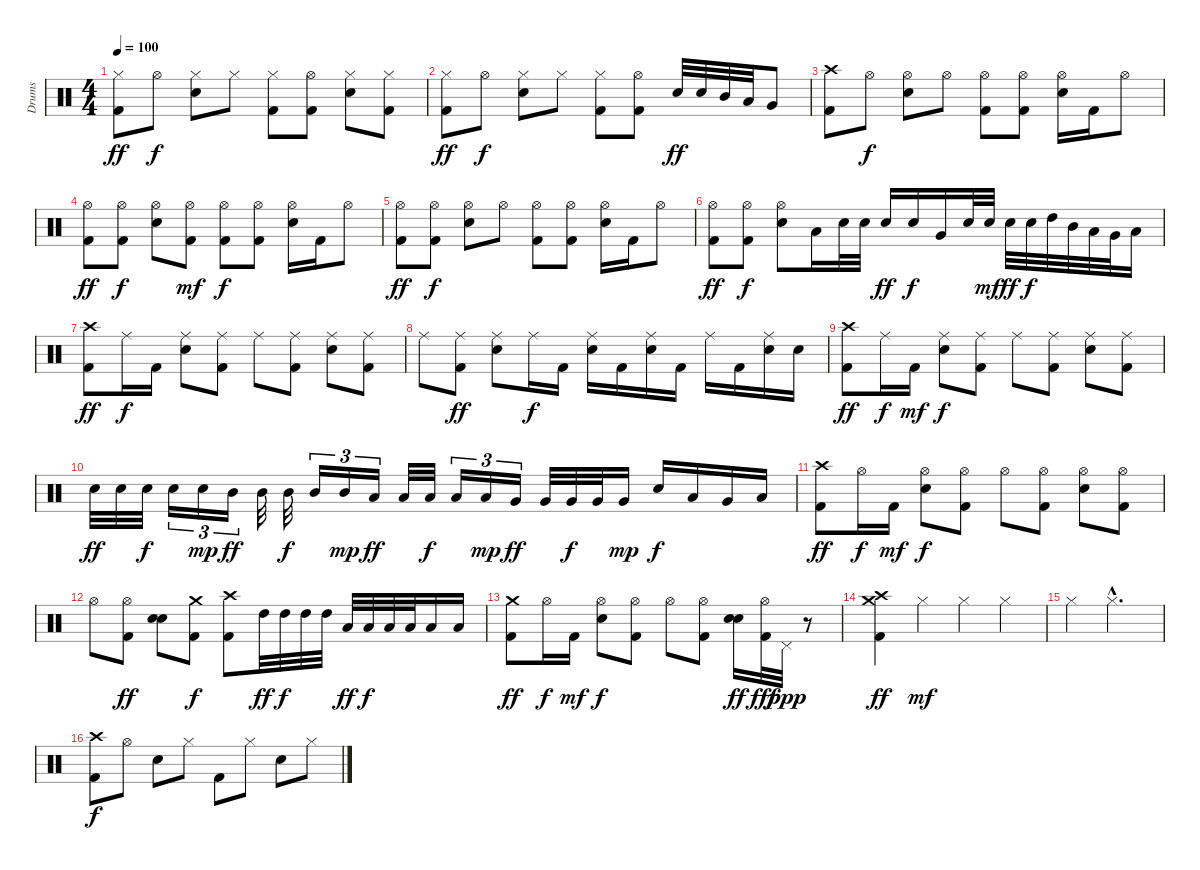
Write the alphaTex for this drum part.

\track ("Drums" "Drums") {instrument percussion}
\staff {score}
\articulation defaults
\ts (4 4)
\tempo 100
\clef neutral
\ks c
("Hi-Hat (closed)" "Kick (hit) 2").8{dy ff} "Hi-Hat (open)".8{dy f} ("Hi-Hat (closed)" "Snare (hit) 2").8 "Hi-Hat (closed)".8 ("Hi-Hat (closed)" "Kick (hit) 2").8 ("Hi-Hat (open)" "Kick (hit) 2").8 ("Hi-Hat (closed)" "Snare (hit) 2").8 ("Kick (hit) 2" "Hi-Hat (closed)").8 |
("Hi-Hat (closed)" "Kick (hit) 2").8{dy ff} "Hi-Hat (open)".8{dy f} ("Hi-Hat (closed)" "Snare (hit) 2").8 "Hi-Hat (closed)".8 ("Hi-Hat (closed)" "Kick (hit) 2").8 ("Hi-Hat (open)" "Kick (hit) 2").8 "Snare (hit) 2".32{dy ff} "Snare (hit) 2".32 "Mid Tom (hit)".32 "Low Tom (hit)".32 "Very Low Tom (hit)".8 |
("Crash high (hit)" "Kick (hit) 2").8 "Hi-Hat (open)".8{dy f} ("Hi-Hat (open)" "Snare (hit) 2").8 "Hi-Hat (open)".8 ("Hi-Hat (open)" "Kick (hit) 2").8 ("Hi-Hat (open)" "Kick (hit) 2").8 ("Hi-Hat (open)" "Snare (hit) 2").16 "Kick (hit) 2".16 "Hi-Hat (open)".8 |
("Hi-Hat (open)" "Kick (hit) 2").8{dy ff} ("Hi-Hat (open)" "Kick (hit) 2").8{dy f} ("Hi-Hat (open)" "Snare (hit) 2").8 ("Hi-Hat (open)" "Kick (hit) 2").8{dy mf} ("Hi-Hat (open)" "Kick (hit) 2").8{dy f} ("Hi-Hat (open)" "Kick (hit) 2").8 ("Hi-Hat (open)" "Snare (hit) 2").16 "Kick (hit) 2".16 "Hi-Hat (open)".8 |
("Hi-Hat (open)" "Kick (hit) 2").8{dy ff} ("Hi-Hat (open)" "Kick (hit) 2").8{dy f} ("Hi-Hat (open)" "Snare (hit) 2").8 "Hi-Hat (open)".8 ("Hi-Hat (open)" "Kick (hit) 2").8 ("Hi-Hat (open)" "Kick (hit) 2").8 ("Hi-Hat (open)" "Snare (hit) 2").16 "Kick (hit) 2".16 "Hi-Hat (open)".8 |
("Hi-Hat (open)" "Kick (hit) 2").8{dy ff} ("Hi-Hat (open)" "Kick (hit) 2").8{dy f} ("Hi-Hat (open)" "Snare (hit) 2").8 "Low Tom (hit)".16 "Snare (hit) 2".32 "Snare (hit) 2".32 "Snare (hit) 2".16{dy ff} "Snare (hit) 2".16{dy f} "Very Low Tom (hit)".16 "Snare (hit) 2".32 "Snare (hit) 2".32{dy mf} "Snare (hit) 2".32{dy ff} "Snare (hit) 2".32{dy f} "High Tom (hit)".32 "Mid Tom (hit)".32 "Low Tom (hit)".32 "Very Low Tom (hit)".32 "Low Floor Tom (hit)".16 |
("Crash high (hit)" "Kick (hit) 2").8{dy ff} "Ride (middle)".16{dy f} "Kick (hit) 2".16 ("Ride (middle)" "Snare (hit) 2").8 ("Ride (middle)" "Kick (hit) 2").8 "Ride (middle)".8 ("Ride (middle)" "Kick (hit) 2").8 ("Ride (middle)" "Snare (hit) 2").8 ("Kick (hit) 2" "Ride (middle)").8 |
"Ride (middle)".8 ("Ride (middle)" "Kick (hit) 2").8{dy ff} ("Ride (middle)" "Snare (hit) 2").8 "Ride (middle)".16{dy f} "Kick (hit) 2".16 ("Snare (hit) 2" "Ride (middle)").16 "Kick (hit) 2".16 ("Snare (hit) 2" "Ride (middle)").16 "Kick (hit) 2".16 "Ride (middle)".16 "Kick (hit) 2".16 ("Ride (middle)" "Snare (hit) 2").16 "Snare (hit) 2".16 |
("Crash high (hit)" "Kick (hit) 2").8{dy ff} "Ride (middle)".16{dy f} "Kick (hit) 2".16{dy mf} ("Ride (middle)" "Snare (hit) 2").8{dy f} ("Ride (middle)" "Kick (hit) 2").8 "Ride (middle)".8 ("Ride (middle)" "Kick (hit) 2").8 ("Ride (middle)" "Snare (hit) 2").8 ("Kick (hit) 2" "Ride (middle)").8 |
"Snare (hit) 2".32{dy ff} "Snare (hit) 2".32 "Snare (hit) 2".32{dy f} "Snare (hit) 2".16{tu (3 2)} "Snare (hit) 2".16{tu (3 2) dy mp} "Mid Tom (hit)".16{tu (3 2) dy ff} "Mid Tom (hit)".32 "Mid Tom (hit)".32{dy f} "Mid Tom (hit)".16{tu (3 2)} "Mid Tom (hit)".16{tu (3 2) dy mp} "Low Tom (hit)".16{tu (3 2) dy ff} "Low Tom (hit)".32 "Low Tom (hit)".32{dy f} "Low Tom (hit)".16{tu (3 2)} "Low Tom (hit)".16{tu (3 2) dy mp} "Very Low Tom (hit)".16{tu (3 2) dy ff} "Very Low Tom (hit)".32 "Very Low Tom (hit)".32{dy f} "Very Low Tom (hit)".32 "Very Low Tom (hit)".16{dy mp} "Snare (hit) 2".16{dy f} "Low Tom (hit)".16 "Very Low Tom (hit)".16 "Low Floor Tom (hit)".16 |
("Crash high (hit)" "Kick (hit) 2").8{dy ff} "Hi-Hat (open)".16{dy f} "Kick (hit) 2".16{dy mf} ("Hi-Hat (open)" "Snare (hit) 2").8{dy f} ("Hi-Hat (open)" "Kick (hit) 2").8 "Hi-Hat (open)".8 ("Hi-Hat (open)" "Kick (hit) 2").8 ("Hi-Hat (open)" "Snare (hit) 2").8 ("Hi-Hat (open)" "Kick (hit) 2").8 |
"Hi-Hat (open)".8 ("Hi-Hat (open)" "Kick (hit) 2").8{dy ff} ("Snare (hit) 2" "Snare (hit) 2").8 ("Crash medium (hit)" "Kick (hit) 2").8{dy f} ("Crash high (hit)" "Kick (hit) 2").8 "High Tom (hit)".32{dy ff} "High Tom (hit)".32{dy f} "High Tom (hit)".32 "High Tom (hit)".32 "Low Tom (hit)".32{dy ff} "Low Tom (hit)".32{dy f} "Low Tom (hit)".32 "Low Tom (hit)".32 "Low Floor Tom (hit)".16 "Low Floor Tom (hit)".16 |
("Crash medium (hit)" "Kick (hit) 2").8{dy ff} "Hi-Hat (open)".16{dy f} "Kick (hit) 2".16{dy mf} ("Hi-Hat (open)" "Snare (hit) 2").8{dy f} ("Hi-Hat (open)" "Kick (hit) 2").8 "Hi-Hat (open)".8 ("Hi-Hat (open)" "Kick (hit) 2").8 ("Snare (hit) 2" "Snare (hit) 2").16{dy ff} ("Hi-Hat (open)" "Kick (hit) 2").32{dy fff} "Pedal Hi-Hat (hit)".32{dy ppp} r.8 |
("Crash medium (hit)" "Crash high (hit)" "Kick (hit) 2").4{dy ff} "Hi-Hat (closed)".4{dy mf} "Hi-Hat (closed)".4 "Hi-Hat (closed)".4 |
"Hi-Hat (closed)".4 "Hi-Hat (closed)"{hac}.2{d} |
("Crash high (hit)" "Kick (hit) 2").8{dy f} "Hi-Hat (open)".8 "Snare (hit) 2".8 "Hi-Hat (closed)".8 "Kick (hit) 2".8 "Hi-Hat (closed)".8 "Snare (hit) 2".8 "Hi-Hat (closed)".8
